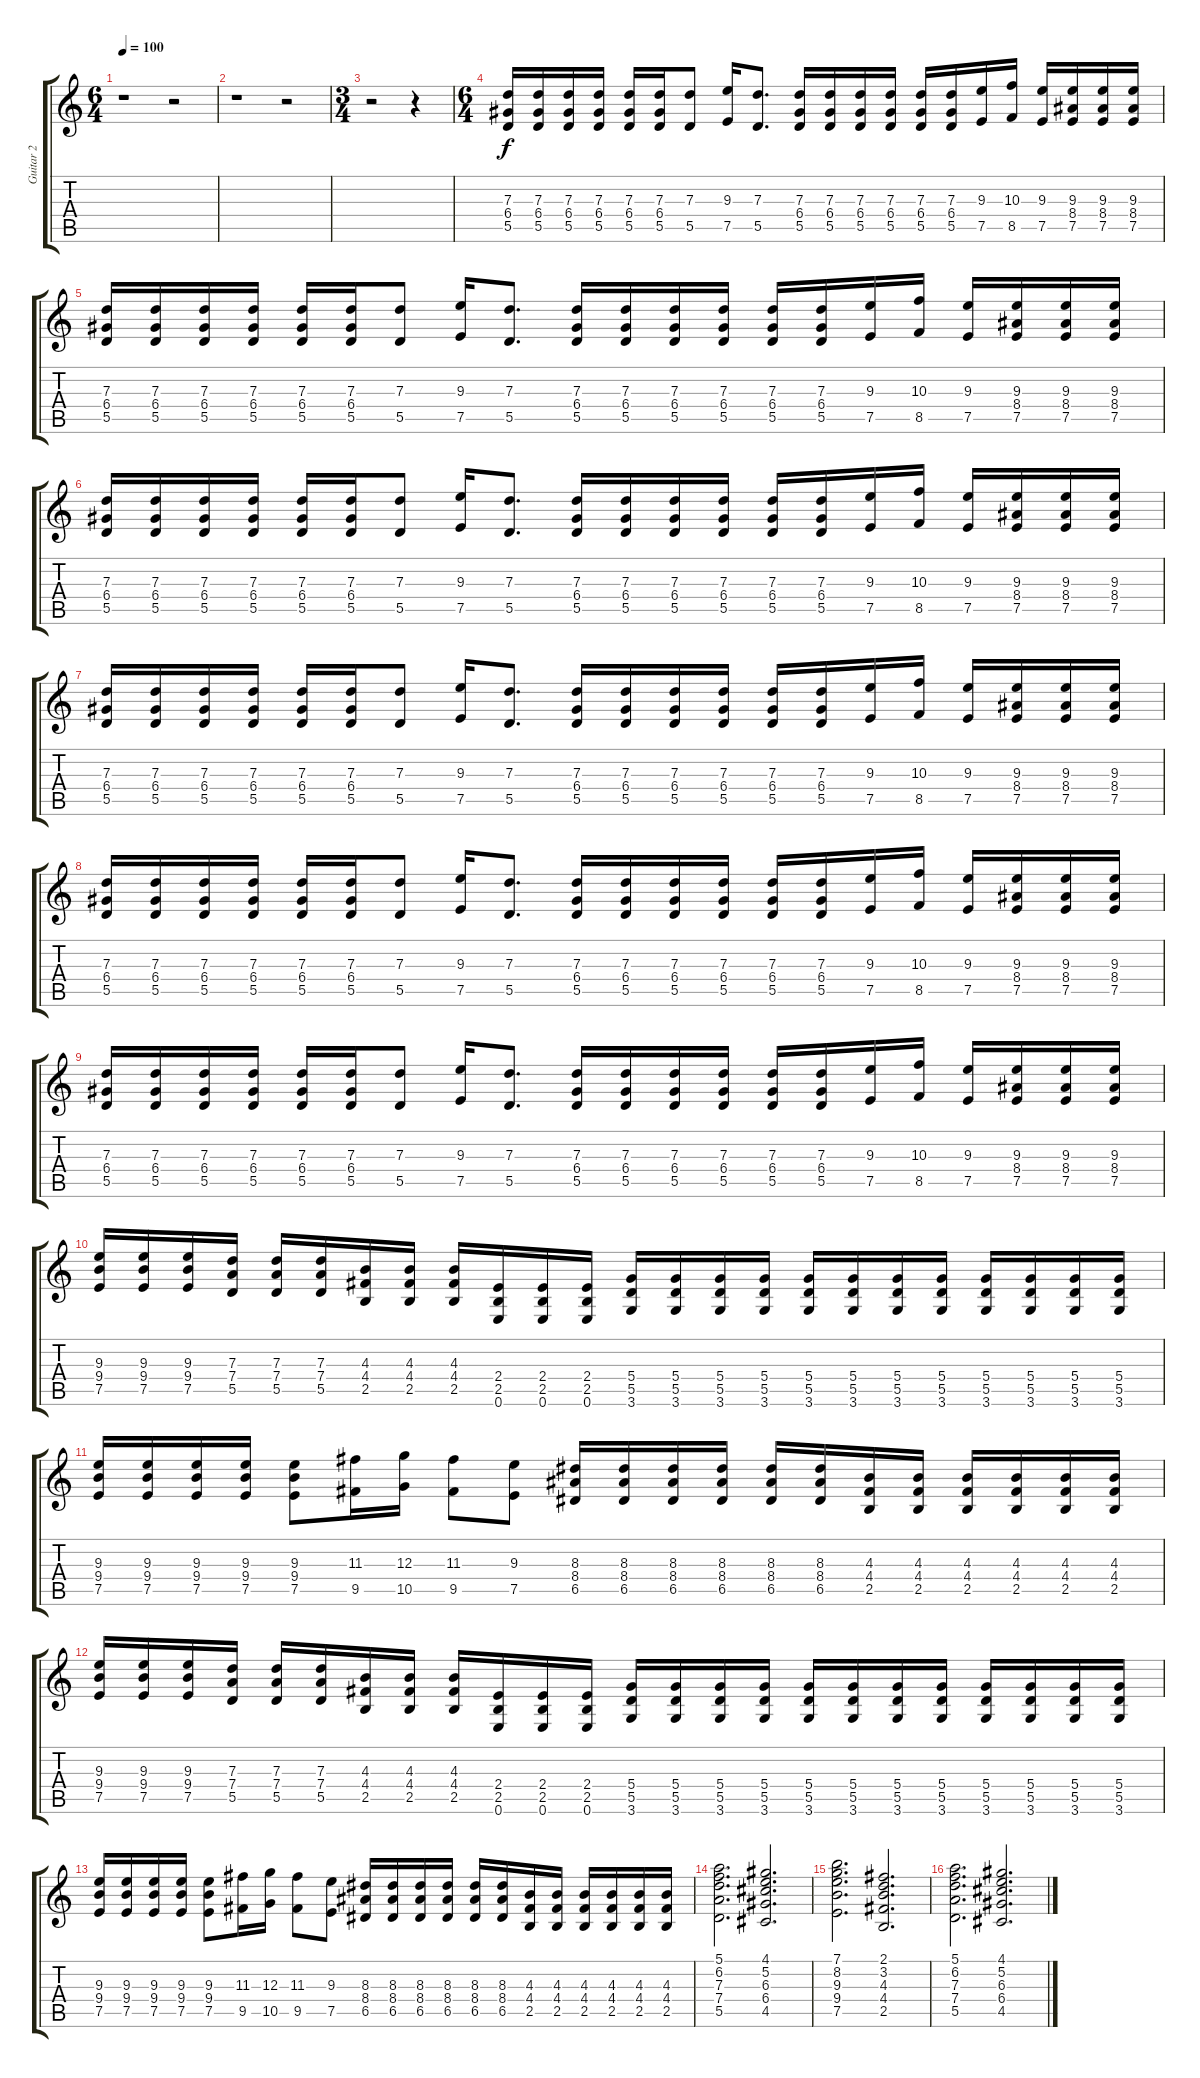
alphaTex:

\track ("Guitar 2" "Guitar 2") {instrument distortionguitar}
\staff {score tabs}
\tuning (E4 B3 G3 D3 A2 E2) {hide}
\ts (6 4)
\tempo 100
\clef g2
\ks c
r.1{dy f} r.2 |
r.1 r.2 |
\ts (3 4)
r.2 r.4 |
\ts (6 4)
(7.3 6.4 5.5).16 (7.3 6.4 5.5).16 (7.3 6.4 5.5).16 (7.3 6.4 5.5).16 (7.3 6.4 5.5).16 (7.3 6.4 5.5).16 (7.3 5.5).8 (9.3 7.5).16 (7.3 5.5).8{d} (7.3 6.4 5.5).16 (7.3 6.4 5.5).16 (7.3 6.4 5.5).16 (7.3 6.4 5.5).16 (7.3 6.4 5.5).16 (7.3 6.4 5.5).16 (9.3 7.5).16 (10.3 8.5).16 (9.3 7.5).16 (9.3 8.4 7.5).16 (9.3 8.4 7.5).16 (9.3 8.4 7.5).16 |
(7.3 6.4 5.5).16 (7.3 6.4 5.5).16 (7.3 6.4 5.5).16 (7.3 6.4 5.5).16 (7.3 6.4 5.5).16 (7.3 6.4 5.5).16 (7.3 5.5).8 (9.3 7.5).16 (7.3 5.5).8{d} (7.3 6.4 5.5).16 (7.3 6.4 5.5).16 (7.3 6.4 5.5).16 (7.3 6.4 5.5).16 (7.3 6.4 5.5).16 (7.3 6.4 5.5).16 (9.3 7.5).16 (10.3 8.5).16 (9.3 7.5).16 (9.3 8.4 7.5).16 (9.3 8.4 7.5).16 (9.3 8.4 7.5).16 |
(7.3 6.4 5.5).16 (7.3 6.4 5.5).16 (7.3 6.4 5.5).16 (7.3 6.4 5.5).16 (7.3 6.4 5.5).16 (7.3 6.4 5.5).16 (7.3 5.5).8 (9.3 7.5).16 (7.3 5.5).8{d} (7.3 6.4 5.5).16 (7.3 6.4 5.5).16 (7.3 6.4 5.5).16 (7.3 6.4 5.5).16 (7.3 6.4 5.5).16 (7.3 6.4 5.5).16 (9.3 7.5).16 (10.3 8.5).16 (9.3 7.5).16 (9.3 8.4 7.5).16 (9.3 8.4 7.5).16 (9.3 8.4 7.5).16 |
(7.3 6.4 5.5).16 (7.3 6.4 5.5).16 (7.3 6.4 5.5).16 (7.3 6.4 5.5).16 (7.3 6.4 5.5).16 (7.3 6.4 5.5).16 (7.3 5.5).8 (9.3 7.5).16 (7.3 5.5).8{d} (7.3 6.4 5.5).16 (7.3 6.4 5.5).16 (7.3 6.4 5.5).16 (7.3 6.4 5.5).16 (7.3 6.4 5.5).16 (7.3 6.4 5.5).16 (9.3 7.5).16 (10.3 8.5).16 (9.3 7.5).16 (9.3 8.4 7.5).16 (9.3 8.4 7.5).16 (9.3 8.4 7.5).16 |
(7.3 6.4 5.5).16 (7.3 6.4 5.5).16 (7.3 6.4 5.5).16 (7.3 6.4 5.5).16 (7.3 6.4 5.5).16 (7.3 6.4 5.5).16 (7.3 5.5).8 (9.3 7.5).16 (7.3 5.5).8{d} (7.3 6.4 5.5).16 (7.3 6.4 5.5).16 (7.3 6.4 5.5).16 (7.3 6.4 5.5).16 (7.3 6.4 5.5).16 (7.3 6.4 5.5).16 (9.3 7.5).16 (10.3 8.5).16 (9.3 7.5).16 (9.3 8.4 7.5).16 (9.3 8.4 7.5).16 (9.3 8.4 7.5).16 |
(7.3 6.4 5.5).16 (7.3 6.4 5.5).16 (7.3 6.4 5.5).16 (7.3 6.4 5.5).16 (7.3 6.4 5.5).16 (7.3 6.4 5.5).16 (7.3 5.5).8 (9.3 7.5).16 (7.3 5.5).8{d} (7.3 6.4 5.5).16 (7.3 6.4 5.5).16 (7.3 6.4 5.5).16 (7.3 6.4 5.5).16 (7.3 6.4 5.5).16 (7.3 6.4 5.5).16 (9.3 7.5).16 (10.3 8.5).16 (9.3 7.5).16 (9.3 8.4 7.5).16 (9.3 8.4 7.5).16 (9.3 8.4 7.5).16 |
(9.3 9.4 7.5).16 (9.3 9.4 7.5).16 (9.3 9.4 7.5).16 (7.3 7.4 5.5).16 (7.3 7.4 5.5).16 (7.3 7.4 5.5).16 (4.3 4.4 2.5).16 (4.3 4.4 2.5).16 (4.3 4.4 2.5).16 (2.4 2.5 0.6).16 (2.4 2.5 0.6).16 (2.4 2.5 0.6).16 (5.4 5.5 3.6).16 (5.4 5.5 3.6).16 (5.4 5.5 3.6).16 (5.4 5.5 3.6).16 (5.4 5.5 3.6).16 (5.4 5.5 3.6).16 (5.4 5.5 3.6).16 (5.4 5.5 3.6).16 (5.4 5.5 3.6).16 (5.4 5.5 3.6).16 (5.4 5.5 3.6).16 (5.4 5.5 3.6).16 |
(9.3 9.4 7.5).16 (9.3 9.4 7.5).16 (9.3 9.4 7.5).16 (9.3 9.4 7.5).16 (9.3 9.4 7.5).8 (11.3 9.5).16 (12.3 10.5).16 (11.3 9.5).8 (9.3 7.5).8 (8.3 8.4 6.5).16 (8.3 8.4 6.5).16 (8.3 8.4 6.5).16 (8.3 8.4 6.5).16 (8.3 8.4 6.5).16 (8.3 8.4 6.5).16 (4.3 4.4 2.5).16 (4.3 4.4 2.5).16 (4.3 4.4 2.5).16 (4.3 4.4 2.5).16 (4.3 4.4 2.5).16 (4.3 4.4 2.5).16 |
(9.3 9.4 7.5).16 (9.3 9.4 7.5).16 (9.3 9.4 7.5).16 (7.3 7.4 5.5).16 (7.3 7.4 5.5).16 (7.3 7.4 5.5).16 (4.3 4.4 2.5).16 (4.3 4.4 2.5).16 (4.3 4.4 2.5).16 (2.4 2.5 0.6).16 (2.4 2.5 0.6).16 (2.4 2.5 0.6).16 (5.4 5.5 3.6).16 (5.4 5.5 3.6).16 (5.4 5.5 3.6).16 (5.4 5.5 3.6).16 (5.4 5.5 3.6).16 (5.4 5.5 3.6).16 (5.4 5.5 3.6).16 (5.4 5.5 3.6).16 (5.4 5.5 3.6).16 (5.4 5.5 3.6).16 (5.4 5.5 3.6).16 (5.4 5.5 3.6).16 |
(9.3 9.4 7.5).16 (9.3 9.4 7.5).16 (9.3 9.4 7.5).16 (9.3 9.4 7.5).16 (9.3 9.4 7.5).8 (11.3 9.5).16 (12.3 10.5).16 (11.3 9.5).8 (9.3 7.5).8 (8.3 8.4 6.5).16 (8.3 8.4 6.5).16 (8.3 8.4 6.5).16 (8.3 8.4 6.5).16 (8.3 8.4 6.5).16 (8.3 8.4 6.5).16 (4.3 4.4 2.5).16 (4.3 4.4 2.5).16 (4.3 4.4 2.5).16 (4.3 4.4 2.5).16 (4.3 4.4 2.5).16 (4.3 4.4 2.5).16 |
(5.1 6.2 7.3 7.4 5.5).2{d} (4.1 5.2 6.3 6.4 4.5).2{d} |
(7.1 8.2 9.3 9.4 7.5).2{d} (2.1 3.2 4.3 4.4 2.5).2{d} |
(5.1 6.2 7.3 7.4 5.5).2{d} (4.1 5.2 6.3 6.4 4.5).2{d}
